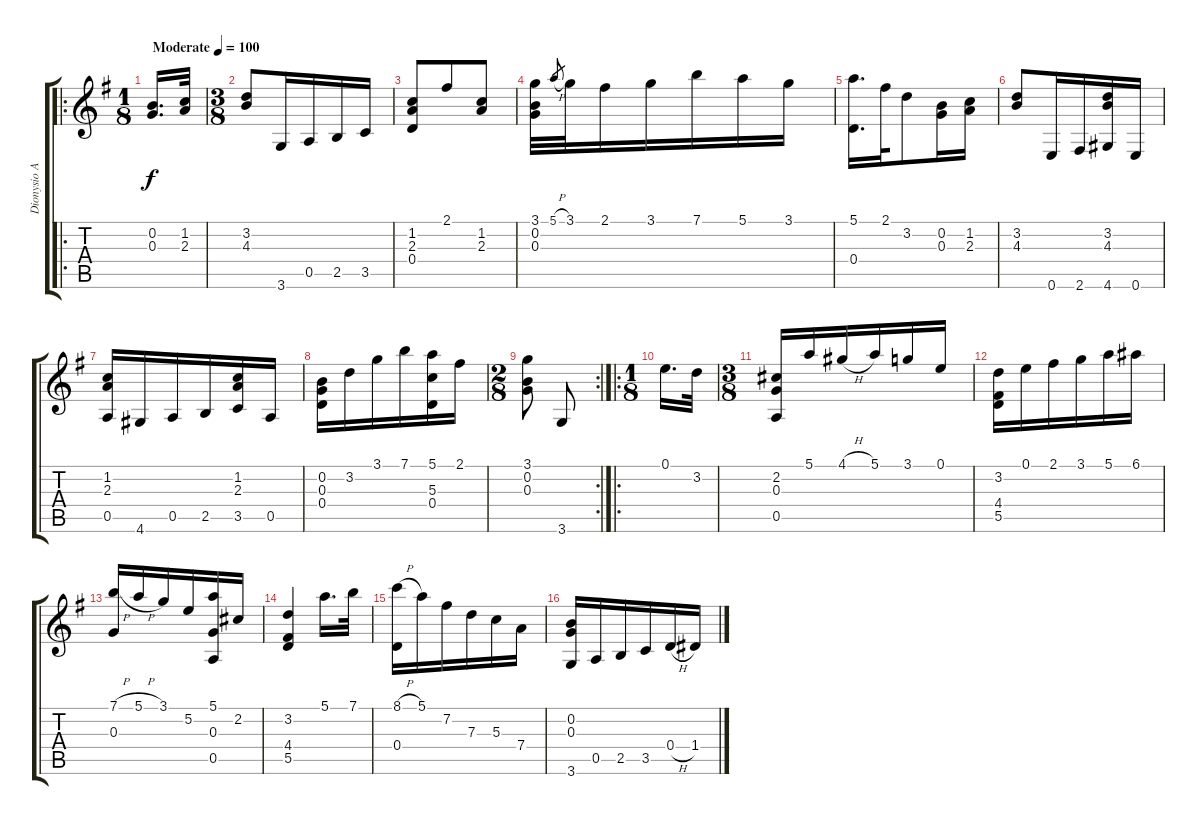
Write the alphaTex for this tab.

\track ("Dionysio Aguado" "Dionysio A") {instrument acousticguitarnylon}
\staff {score tabs}
\tuning (E4 B3 G3 D3 A2 E2) {hide}
\ro
\ts (1 8)
\tempo (100 "Moderate")
\clef g2
\ks g
(0.2 0.3).16{d dy f instrument acousticguitarnylon} (1.2 2.3).32 |
\ts (3 8)
(3.2 4.3).8 3.6.16 0.5.16 2.5.16 3.5.16 |
(1.2 2.3 0.4).8 2.1.8 (1.2 2.3).8 |
(3.1 0.2 0.3).32 5.1{h}.8{gr} 3.1.32 2.1.16 3.1.16 7.1.16 5.1.16 3.1.16 |
(5.1 0.4).16{d} 2.1.32 3.2.8 (0.2 0.3).16 (1.2 2.3).16 |
(3.2 4.3).8 0.6.16 2.6.16 (3.2 4.3 4.6).16 0.6.16 |
(1.2 2.3 0.5).16 4.6.16 0.5.16 2.5.16 (1.2 2.3 3.5).16 0.5.16 |
(0.2 0.3 0.4).16 3.2.16 3.1.16 7.1.16 (5.1 5.3 0.4).16 2.1.16 |
\rc 2
\ts (2 8)
(3.1 0.2 0.3).8 3.6.8 |
\ro
\ts (1 8)
0.1.16{d} 3.2.32 |
\ts (3 8)
(2.2 0.3 0.5).16 5.1.16 4.1{h}.16 5.1.16 3.1.16 0.1.16 |
(3.2 4.4 5.5).16 0.1.16 2.1.16 3.1.16 5.1.16 6.1.16 |
(7.1{h} 0.3).16 5.1{h}.16 3.1.16 5.2.16 (5.1 0.3 0.5).16 2.2.16 |
(3.2 4.4 5.5).4 5.1.16{d} 7.1.32 |
(8.1{h} 0.4).16 5.1.16 7.2.16 7.3.16 5.3.16 7.4.16 |
(0.2 0.3 3.6).16 0.5.16 2.5.16 3.5.16 0.4{h}.16 1.4.16
